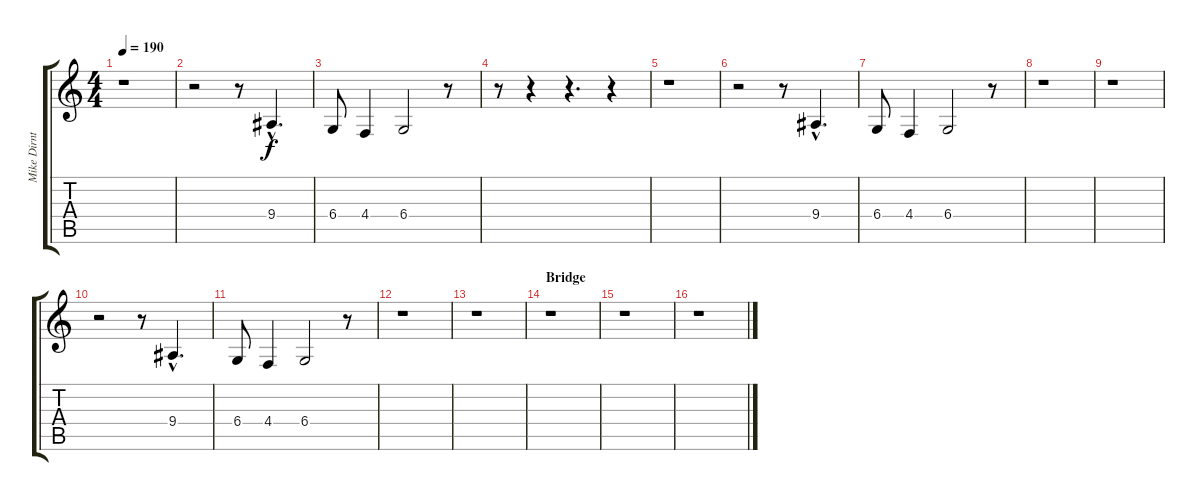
\track ("Mike Dirnt (Back Vocals)" "Mike Dirnt") {instrument lead6voice}
\staff {score tabs}
\tuning (Eb4 Bb3 Gb3 Db3 Ab2 Eb2) {hide}
\ts (4 4)
\tempo 190
\clef g2
\ks c
r.1{dy f} |
r.2 r.8 9.4{hac}.4{d} |
6.4.8 4.4.4 6.4.2 r.8 |
r.8 r.4 r.4{d} r.4 |
r.1 |
r.2 r.8 9.4{hac}.4{d} |
6.4.8 4.4.4 6.4.2 r.8 |
r.1 |
r.1 |
r.2 r.8 9.4{hac}.4{d} |
6.4.8 4.4.4 6.4.2 r.8 |
r.1 |
r.1 |
\section ("" "Bridge")
r.1 |
r.1 |
r.1
